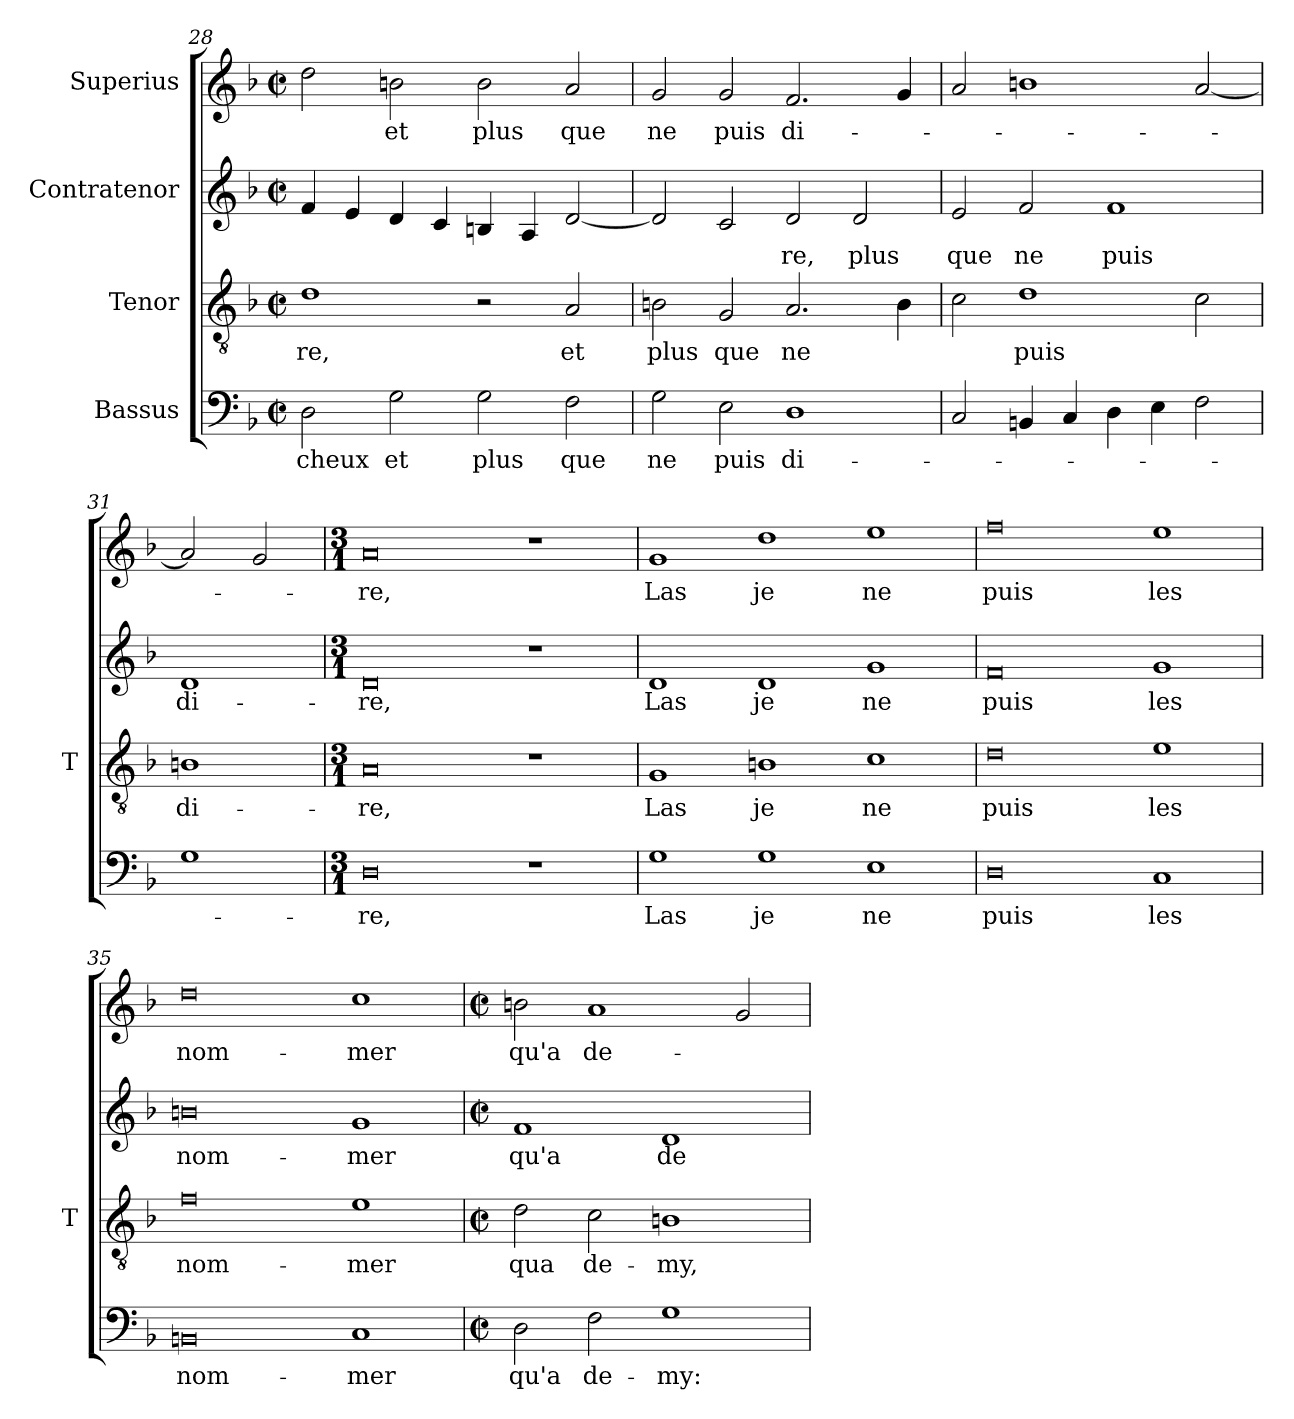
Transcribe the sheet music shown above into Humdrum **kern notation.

**kern	**text	**kern	**text	**kern	**text	**kern	**text
*part4	*part4	*part3	*part3	*part2	*part2	*part1	*part1
*staff4	*staff4	*staff3	*staff3	*staff2	*staff2	*staff1	*staff1
*I"Bassus	*	*I"Tenor	*	*I"Contratenor	*	*I"Superius	*
*	*	*I'T	*	*	*	*	*
*clefF4	*	*clefGv2	*	*clefG2	*	*clefG2	*
*k[b-]	*	*k[b-]	*	*k[b-]	*	*k[b-]	*
*F:	*	*F:	*	*F:	*	*F:	*
*M2/2	*	*M2/2	*	*M2/2	*	*M2/2	*
*met(c|)	*	*met(c|)	*	*met(c|)	*	*met(c|)	*
=28	=28	=28	=28	=28	=28	=28	=28
2D	-cheux	1d	-re,	4f	.	2dd	.
.	.	.	.	4e	.	.	.
2G	-et	.	.	4d	.	2b	-et
.	.	.	.	4c	.	.	.
2G	-plus	2r	.	4B	.	2b	-plus
.	.	.	.	4A	.	.	.
2F	-que	2A	-et	[2d	.	2a	-que
=29	=29	=29	=29	=29	=29	=29	=29
2G	-ne	2B	-plus	2d]	.	2g	-ne
2E	-puis	2G	-que	2c	.	2g	-puis
1D	di-	2.A	-ne	2d	-re,	2.f	di-
.	.	.	.	2d	-plus	.	.
.	.	4B	.	.	.	4g	.
=30	=30	=30	=30	=30	=30	=30	=30
2C	.	2c	.	2e	-que	2a	.
4BB	.	1d	-puis	2f	-ne	1b	.
4C	.	.	.	.	.	.	.
4D	.	.	.	1f	-puis	.	.
4E	.	.	.	.	.	.	.
2F	.	2c	.	.	.	[2a	.
!!LO:PB:g=z
=31	=31	=31	=31	=31	=31	=31	=31
1G	.	1B	di-	1d	di-	2a]	.
.	.	.	.	.	.	2g	.
=32	=32	=32	=32	=32	=32	=32	=32
*M3/1	*	*M3/1	*	*M3/1	*	*M3/1	*
0D	-re,	0A	-re,	0d	-re,	0a	-re,
1r	.	1r	.	1r	.	1r	.
=33	=33	=33	=33	=33	=33	=33	=33
1G	-Las	1G	-Las	1d	-Las	1g	-Las
1G	-je	1B	-je	1d	-je	1dd	-je
1E	-ne	1c	-ne	1g	-ne	1ee	-ne
=34	=34	=34	=34	=34	=34	=34	=34
0D	-puis	0d	-puis	0f	-puis	0ff	-puis
1C	-les	1e	-les	1g	-les	1ee	-les
=35	=35	=35	=35	=35	=35	=35	=35
0BB	nom-	0f	nom-	0b	nom-	0dd	nom-
1C	-mer	1e	-mer	1g	-mer	1cc	-mer
=36	=36	=36	=36	=36	=36	=36	=36
*M2/2	*	*M2/2	*	*M2/2	*	*M2/2	*
*met(c|)	*	*met(c|)	*	*met(c|)	*	*met(c|)	*
2D	-qu'a	2d	-qua	1f	-qu'a	2b	-qu'a
2F	de-	2c	de-	.	.	1a	de-
1G	-my:	1B	-my,	1d	de-	.	.
.	.	.	.	.	.	2g	.
=	=	=	=	=	=	=	=
*-	*-	*-	*-	*-	*-	*-	*-
